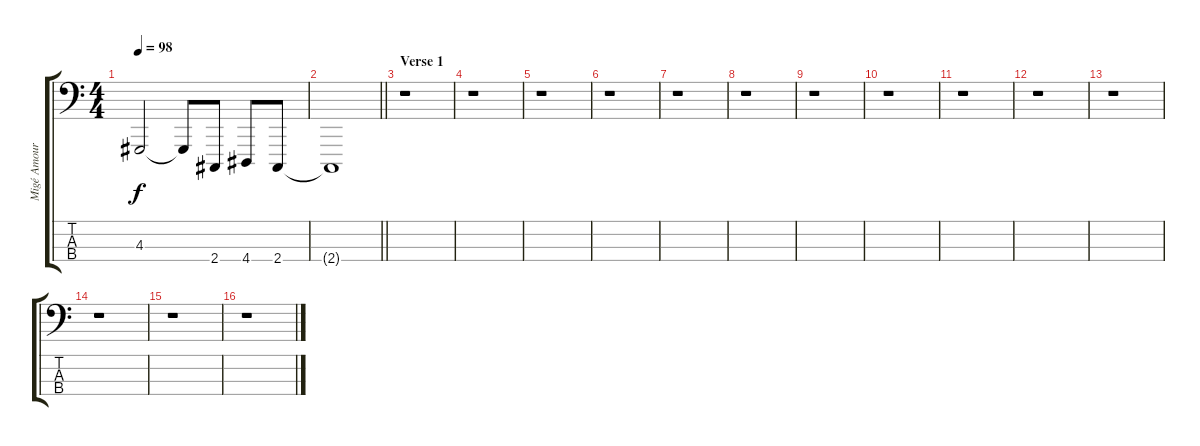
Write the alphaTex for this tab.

\track ("Migé Amour (FX)" "Migé Amour") {instrument pad8sweep}
\staff {score tabs}
\tuning (D2 A1 E1 B0) {hide}
\ts (4 4)
\tempo 98
\clef f4
\ks c
4.3.2{dy f} 4.3{t}.8 2.4.8 4.4.8 2.4.8 |
\barLineRight lightlight
2.4{t}.1 |
\section ("" "Verse 1")
r.1 |
r.1 |
r.1 |
r.1 |
r.1 |
r.1 |
r.1 |
r.1 |
r.1 |
r.1 |
r.1 |
r.1 |
r.1 |
r.1
